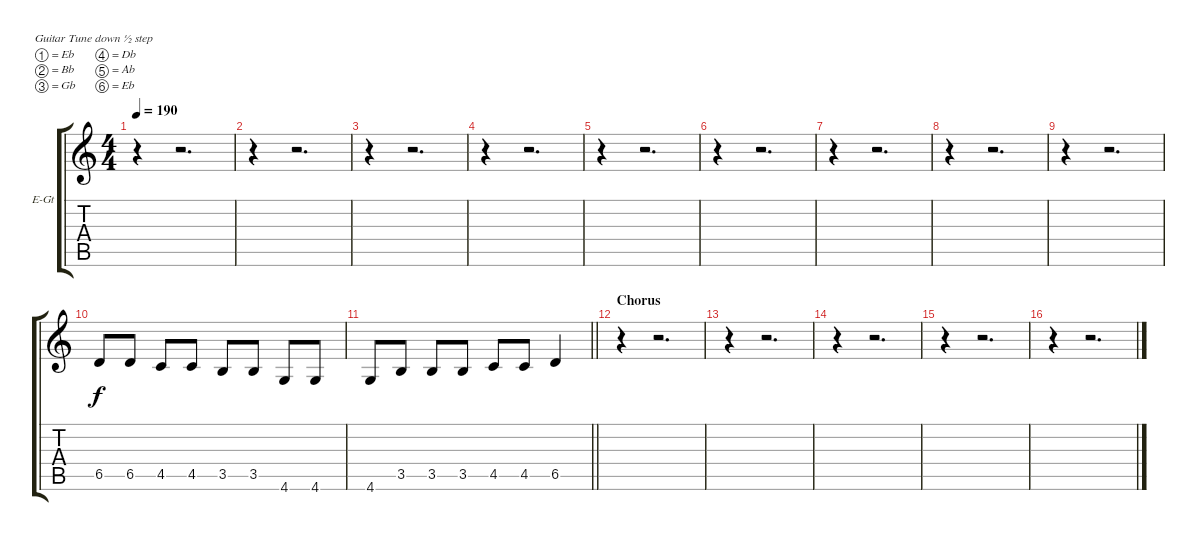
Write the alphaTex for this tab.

\bracketExtendMode groupsimilarinstruments
\firstSystemTrackNameOrientation horizontal
\otherSystemsTrackNameOrientation horizontal
\track ("Guitar Solo B" "E-Gt") {instrument distortionguitar}
\staff {score tabs}
\tuning (Eb4 Bb3 Gb3 Db3 Ab2 Eb2)
\ts (4 4)
\tempo 190
\clef g2
\ks c
r.4{dy f} r.2{d} |
r.4 r.2{d} |
r.4 r.2{d} |
r.4 r.2{d} |
r.4 r.2{d} |
r.4 r.2{d} |
r.4 r.2{d} |
r.4 r.2{d} |
r.4 r.2{d} |
6.5.8 6.5.8 4.5.8 4.5.8 3.5.8 3.5.8 4.6.8 4.6.8 |
\barLineRight lightlight
4.6.8 3.5.8 3.5.8 3.5.8 4.5.8 4.5.8 6.5.4 |
\section ("" "Chorus ")
r.4 r.2{d} |
r.4 r.2{d} |
r.4 r.2{d} |
r.4 r.2{d} |
r.4 r.2{d}
